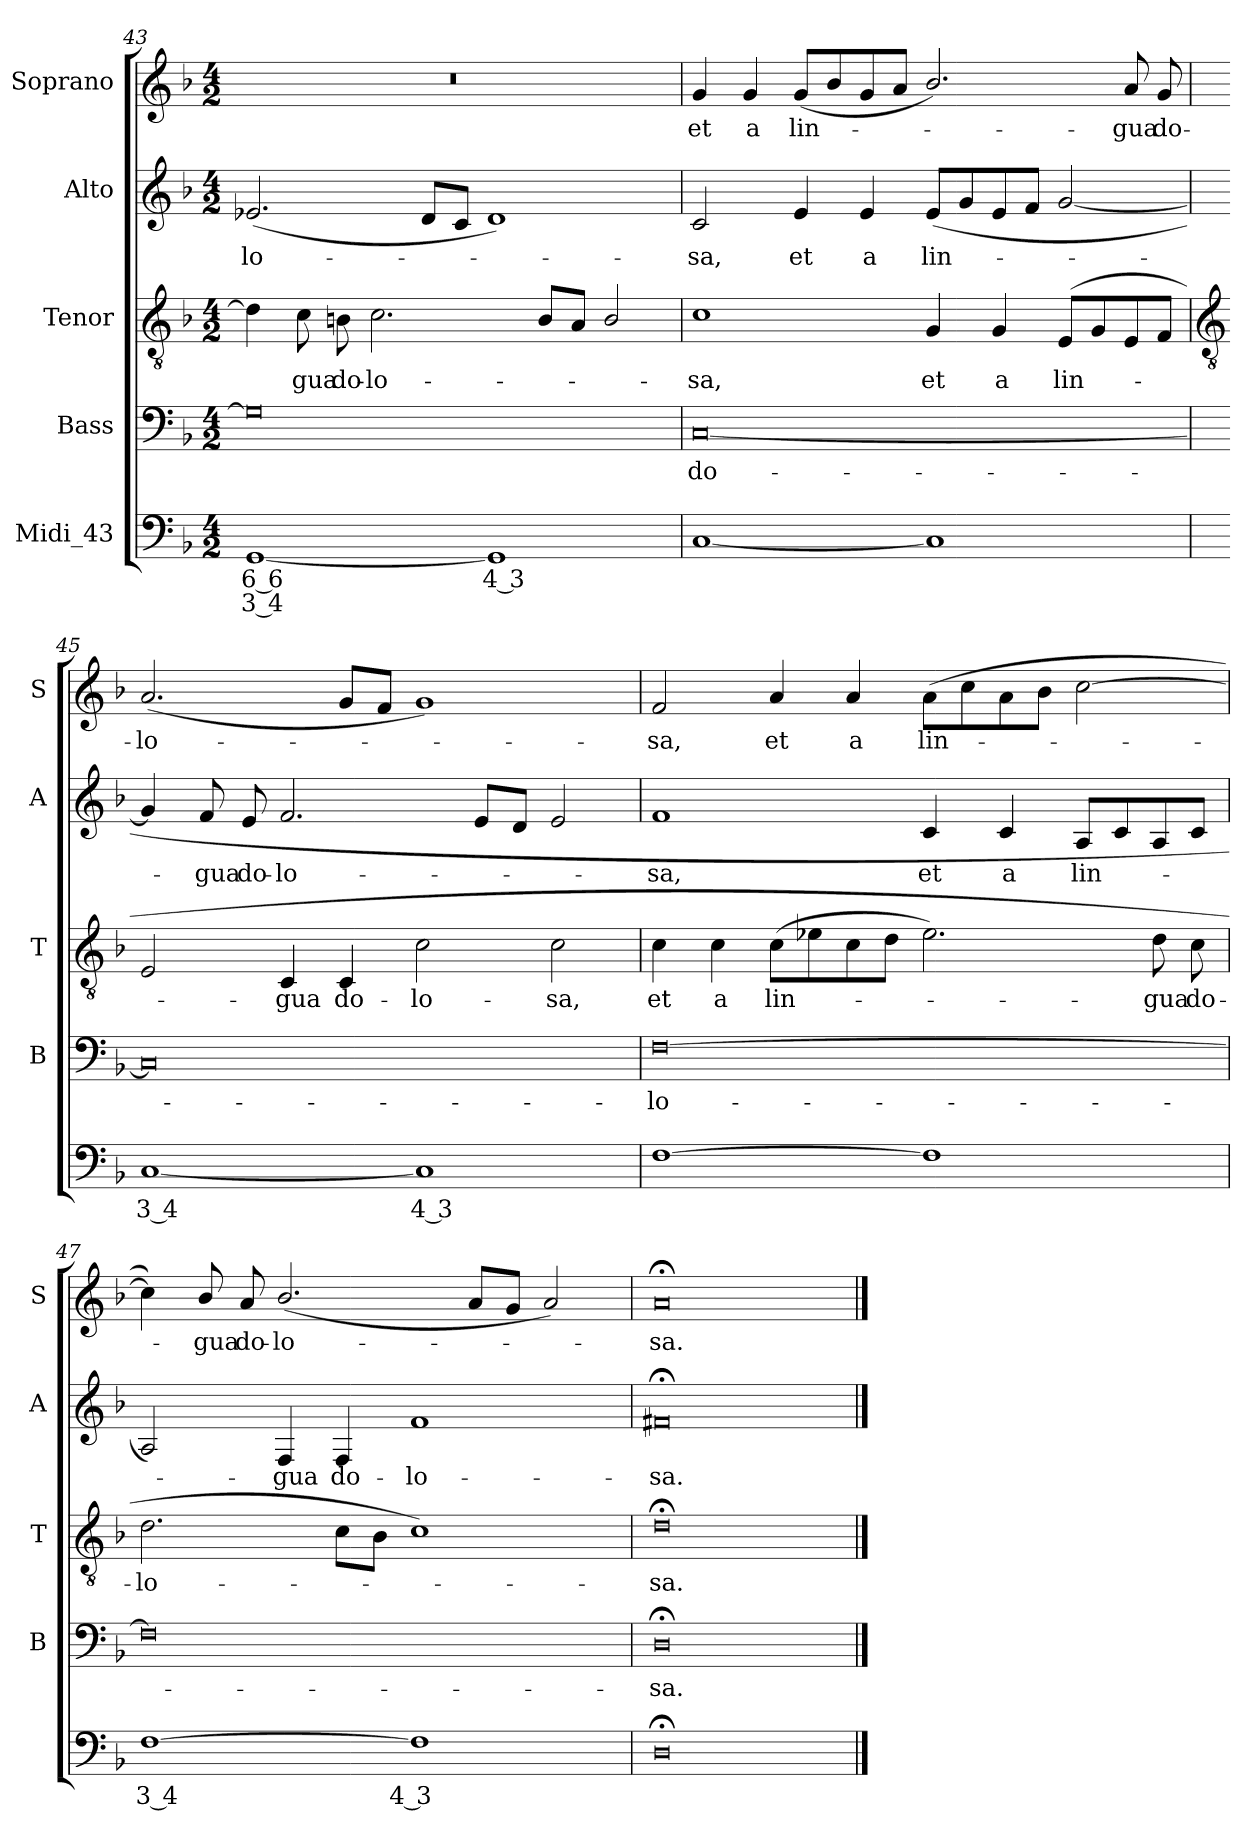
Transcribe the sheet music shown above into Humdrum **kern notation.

**kern	**text	**text	**kern	**text	**kern	**text	**kern	**text	**kern	**text
*part5	*part5	*part5	*part4	*part4	*part3	*part3	*part2	*part2	*part1	*part1
*staff5	*staff5	*staff5	*staff4	*staff4	*staff3	*staff3	*staff2	*staff2	*staff1	*staff1
*I"Midi_43	*	*	*I"Bass	*	*I"Tenor	*	*I"Alto	*	*I"Soprano	*
*	*	*	*I'B	*	*I'T	*	*I'A	*	*I'S	*
*clefF4	*	*	*clefF4	*	*clefGv2	*	*clefG2	*	*clefG2	*
*k[b-]	*	*	*k[b-]	*	*k[b-]	*	*k[b-]	*	*k[b-]	*
*F:	*	*	*F:	*	*F:	*	*F:	*	*F:	*
*M4/2	*	*	*M4/2	*	*M4/2	*	*M4/2	*	*M4/2	*
=43	=43	=43	=43	=43	=43	=43	=43	=43	=43	=43
!	!LO:LY:b	!LO:LY:b	!	!	!	!	!	!LO:LY:b	!	!
[1GG	6 6	3 4	0G]	.	4d]	.	(<2.e-X	lo-	0r	.
!	!	!	!	!	!	!LO:LY:b	!	!	!	!
.	.	.	.	.	8c	gua	.	.	.	.
!	!	!	!	!	!	!LO:LY:b	!	!	!	!
.	.	.	.	.	8Bn	do-	.	.	.	.
!	!	!	!	!	!	!LO:LY:b	!	!	!	!
.	.	.	.	.	2.c	-lo-	.	.	.	.
.	.	.	.	.	.	.	8dL	.	.	.
.	.	.	.	.	.	.	8cJ	.	.	.
!	!LO:LY:b	!	!	!	!	!	!	!	!	!
1GG]	4 3	.	.	.	.	.	1d)	.	.	.
.	.	.	.	.	8BL	.	.	.	.	.
.	.	.	.	.	8AJ	.	.	.	.	.
.	.	.	.	.	2B/	.	.	.	.	.
=44	=44	=44	=44	=44	=44	=44	=44	=44	=44	=44
!	!	!	!	!LO:LY:b	!	!LO:LY:b	!	!LO:LY:b	!	!LO:LY:b
[1C	.	.	[0C	do-	1c	sa,	2c	sa,	4g	et
!	!	!	!	!	!	!	!	!	!	!LO:LY:b
.	.	.	.	.	.	.	.	.	4g	a
!	!	!	!	!	!	!	!	!LO:LY:b	!	!LO:LY:b
.	.	.	.	.	.	.	4e	et	(<8gL	lin-
.	.	.	.	.	.	.	.	.	8b-	.
!	!	!	!	!	!	!	!	!LO:LY:b	!	!
.	.	.	.	.	.	.	4e	a	8g	.
.	.	.	.	.	.	.	.	.	8aJ	.
!	!	!	!	!	!	!LO:LY:b	!	!LO:LY:b	!	!
1C]	.	.	.	.	4G	et	(<8eL	lin-	2.b-/)	.
.	.	.	.	.	.	.	8g	.	.	.
!	!	!	!	!	!	!LO:LY:b	!	!	!	!
.	.	.	.	.	4G	a	8e	.	.	.
.	.	.	.	.	.	.	8fJ	.	.	.
!	!	!	!	!	!	!LO:LY:b	!	!	!	!
.	.	.	.	.	(>8EL	lin-	[2g	.	.	.
.	.	.	.	.	8G	.	.	.	.	.
!	!	!	!	!	!	!	!	!	!	!LO:LY:b
.	.	.	.	.	8E	.	.	.	8a	gua
!	!	!	!	!	!	!	!	!	!	!LO:LY:b
.	.	.	.	.	8FJ	.	.	.	8gL	do-
!!LO:LB:g=z
=45	=45	=45	=45	=45	=45	=45	=45	=45	=45	=45
*	*	*	*	*	*clefGv2	*	*	*	*	*
!	!LO:LY:b	!	!	!	!	!	!	!	!	!LO:LY:b
[1C	3 4	.	0C]	.	2E	.	4g]	.	(<2.a	-lo-
!	!	!	!	!	!	!	!	!LO:LY:b	!	!
.	.	.	.	.	.	.	8f	gua	.	.
!	!	!	!	!	!	!	!	!LO:LY:b	!	!
.	.	.	.	.	.	.	8e	do-	.	.
!	!	!	!	!	!	!LO:LY:b	!	!LO:LY:b	!	!
.	.	.	.	.	4C	gua	2.f	-lo-	.	.
!	!	!	!	!	!	!LO:LY:b	!	!	!	!
.	.	.	.	.	4C	do-	.	.	8gL	.
.	.	.	.	.	.	.	.	.	8fJ	.
!	!LO:LY:b	!	!	!	!	!LO:LY:b	!	!	!	!
1C]	4 3	.	.	.	2c\	-lo-	.	.	1g)	.
.	.	.	.	.	.	.	8eL	.	.	.
.	.	.	.	.	.	.	8dJ	.	.	.
!	!	!	!	!	!	!LO:LY:b	!	!	!	!
.	.	.	.	.	2c\	-sa,	2e	.	.	.
=46	=46	=46	=46	=46	=46	=46	=46	=46	=46	=46
!	!	!	!	!LO:LY:b	!	!LO:LY:b	!	!LO:LY:b	!	!LO:LY:b
[1F	.	.	[0F	lo-	4c\	et	1f	sa,	2f	sa,
!	!	!	!	!	!	!LO:LY:b	!	!	!	!
.	.	.	.	.	4c\	a	.	.	.	.
!	!	!	!	!	!	!LO:LY:b	!	!	!	!LO:LY:b
.	.	.	.	.	(>8c\L	lin-	.	.	4a	et
.	.	.	.	.	8e-X\	.	.	.	.	.
!	!	!	!	!	!	!	!	!	!	!LO:LY:b
.	.	.	.	.	8c\	.	.	.	4a	a
.	.	.	.	.	8d\J	.	.	.	.	.
!	!	!	!	!	!	!	!	!LO:LY:b	!	!LO:LY:b
1F]	.	.	.	.	2.e-\)	.	4c	et	(>8aL	lin-
.	.	.	.	.	.	.	.	.	8cc	.
!	!	!	!	!	!	!	!	!LO:LY:b	!	!
.	.	.	.	.	.	.	4c	a	8a	.
.	.	.	.	.	.	.	.	.	8b-J	.
!	!	!	!	!	!	!	!	!LO:LY:b	!	!
.	.	.	.	.	.	.	8AL	lin-	[2cc	.
.	.	.	.	.	.	.	8c	.	.	.
!	!	!	!	!	!	!LO:LY:b	!	!	!	!
.	.	.	.	.	8d\	gua	8A	.	.	.
!	!	!	!	!	!	!LO:LY:b	!	!	!	!
.	.	.	.	.	8c\	do-	8cJ	.	.	.
=47	=47	=47	=47	=47	=47	=47	=47	=47	=47	=47
!	!LO:LY:b	!	!	!	!	!LO:LY:b	!	!	!	!
[1F	3 4	.	0F]	.	2.d\	-lo-	2A)	.	4cc])	.
!	!	!	!	!	!	!	!	!	!	!LO:LY:b
.	.	.	.	.	.	.	.	.	8b-/	gua
!	!	!	!	!	!	!	!	!	!	!LO:LY:b
.	.	.	.	.	.	.	.	.	8a	do-
!	!	!	!	!	!	!	!	!LO:LY:b	!	!LO:LY:b
.	.	.	.	.	.	.	4F	gua	(<2.b-/	-lo-
!	!	!	!	!	!	!	!	!LO:LY:b	!	!
.	.	.	.	.	8cL	.	4F	do-	.	.
.	.	.	.	.	8B-J	.	.	.	.	.
!	!LO:LY:b	!	!	!	!	!	!	!LO:LY:b	!	!
1F]	4 3	.	.	.	1c)	.	1f	-lo-	.	.
.	.	.	.	.	.	.	.	.	8aL	.
.	.	.	.	.	.	.	.	.	8gJ	.
.	.	.	.	.	.	.	.	.	2a)	.
=48	=48	=48	=48	=48	=48	=48	=48	=48	=48	=48
!	!	!	!	!LO:LY:b	!	!LO:LY:b	!	!LO:LY:b	!	!LO:LY:b
0D;<	.	.	0D;<	sa.	0d;<	sa.	0f#X;<	-sa.	0a;<	sa.
==	==	==	==	==	==	==	==	==	==	==
*-	*-	*-	*-	*-	*-	*-	*-	*-	*-	*-
